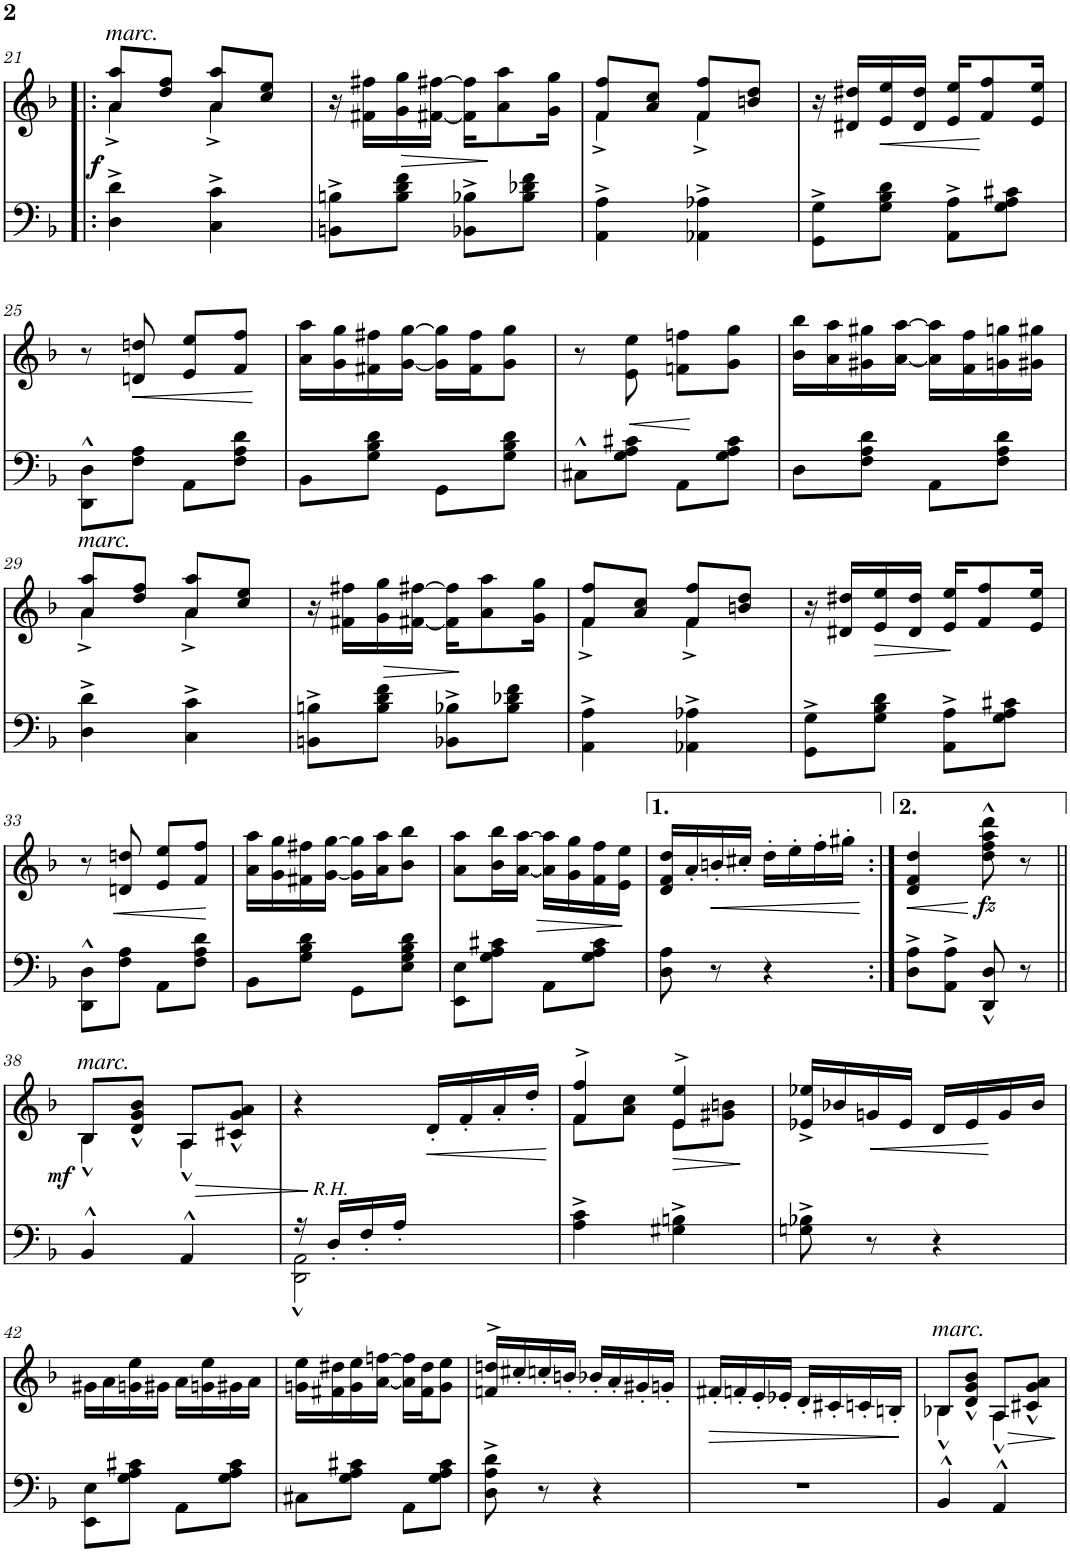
**kern	**kern	**dynam
*part2	*part1	*part1
*staff2	*staff1	*staff1
*I"Piano	*I"Piano	*
*I'Pno	*I'Pno	*
!!LO:PB:g=z
*clefF4	*clefG2	*
*k[b-]	*k[b-]	*
*F:	*F:	*
*M2/4	*M2/4	*
=21!|:	=21!|:	=21!|:
*	*^	*
!	!LO:TX:a:i:t=marc.	!	!
!	!	!	!LO:DY:b
!	!	!	!LO:DY:n=1:b
4D\^ 4d\^	8a/ 8aa/L	4a^\	f f
.	8dd/ 8ff/J	.	.
4C\^ 4c\^	8a/ 8aa/L	4a^\	.
.	8cc/ 8ee/J	.	.
*	*v	*v	*
=22	=22	=22
8BBn\^ 8Bn\^L	16r	.
.	16f#X\ 16ff#X\LL	.
8B\ 8d\ 8f\J	16g\ 16gg\	.
.	[16f#X\ [16ff#X\JJ	.
8BB-X\^ 8B-X\^L	16f#\] 16ff#\]KL	.
.	8a\ 8aa\	.
8B-\ 8d-X\ 8f\J	.	.
.	16g\ 16gg\Jk	.
=23	=23	=23
*	*^	*
4AA\^ 4A\^	8f/ 8ff/L	4f^\	.
.	8a/ 8cc/J	.	.
4AA-X\^ 4A-X\^	8f/ 8ff/L	4f^\	.
.	8bn/ 8dd/J	.	.
*	*v	*v	*
=24	=24	=24
8GG\^ 8G\^L	16r	.
.	16d#X/ 16dd#X/LL	.
!	!	!LO:HP:b
8G\ 8B-\ 8d\J	16e/ 16ee/	<
.	16d#/ 16dd#/JJ	.
8AA\^ 8A\^L	16e/ 16ee/KL	.
.	8f/ 8ff/	[
8G\ 8A\ 8c#X\J	.	.
.	16e/ 16ee/Jk	.
!!LO:LB:g=z
=25	=25	=25
8DD\^^ 8D\^^L	8r	.
!	!	!LO:HP:b
8F\ 8A\J	8dn/ 8ddn/	<
8AA\L	8e/ 8ee/L	.
8F\ 8A\ 8d\J	8f/ 8ff/J	.
.	.	[
=26	=26	=26
8BB-\L	16a\ 16aa\LL	.
.	16g\ 16gg\	.
8G\ 8B-\ 8d\J	16f#X\ 16ff#X\	.
.	[16g\ [16gg\JJ	.
8GG\L	16g\] 16gg\]LL	.
.	16f#\ 16ff#\J	.
8G\ 8B-\ 8d\J	8g\ 8gg\J	.
=27	=27	=27
8C#X^^\L	8r	.
!	!	!LO:HP:b
8G\ 8A\ 8c#X\J	8e\ 8ee\	<
8AA\L	8fn\ 8ffn\L	.
8G\ 8A\ 8c#\J	8g\ 8gg\J	[
=28	=28	=28
8D\L	16b-\ 16bb-\LL	.
.	16a\ 16aa\	.
8F\ 8A\ 8d\J	16g#X\ 16gg#X\	.
.	[16a\ [16aa\JJ	.
8AA\L	16a\] 16aa\]LL	.
.	16f\ 16ff\	.
8F\ 8A\ 8d\J	16gn\ 16ggn\	.
.	16g#X\ 16gg#X\JJ	.
!!LO:LB:g=z
=29	=29	=29
*	*^	*
!	!LO:TX:a:i:t=marc.	!	!
4D\^ 4d\^	8a/ 8aa/L	4a^\	.
.	8dd/ 8ff/J	.	.
4C\^ 4c\^	8a/ 8aa/L	4a^\	.
.	8cc/ 8ee/J	.	.
*	*v	*v	*
=30	=30	=30
8BBn\^ 8Bn\^L	16r	.
.	16f#X\ 16ff#X\LL	.
!	!	!LO:HP:b
8B\ 8d\ 8f\J	16g\ 16gg\	>
.	[16f#X\ [16ff#X\JJ	.
8BB-X\^ 8B-X\^L	16f#\] 16ff#\]KL	.
.	8a\ 8aa\	]
8B-\ 8d-X\ 8f\J	.	.
.	16g\ 16gg\Jk	.
=31	=31	=31
*	*^	*
4AA\^ 4A\^	8f/ 8ff/L	4f^\	.
.	8a/ 8cc/J	.	.
4AA-X\^ 4A-X\^	8f/ 8ff/L	4f^\	.
.	8bn/ 8dd/J	.	.
*	*v	*v	*
=32	=32	=32
8GG\^ 8G\^L	16r	.
.	16d#X/ 16dd#X/LL	.
!	!	!LO:HP:b
8G\ 8B-\ 8d\J	16e/ 16ee/	>
.	16d#/ 16dd#/JJ	.
8AA\^ 8A\^L	16e/ 16ee/KL	.
.	8f/ 8ff/	]
8G\ 8A\ 8c#X\J	.	.
.	16e/ 16ee/Jk	.
!!LO:LB:g=z
=33	=33	=33
8DD\^^ 8D\^^L	8r	.
!	!	!LO:HP:b
8F\ 8A\J	8dn/ 8ddn/	<
8AA\L	8e/ 8ee/L	.
8F\ 8A\ 8d\J	8f/ 8ff/J	.
.	.	[
=34	=34	=34
8BB-\L	16a\ 16aa\LL	.
.	16g\ 16gg\	.
8G\ 8B-\ 8d\J	16f#X\ 16ff#X\	.
.	[16g\ [16gg\JJ	.
8GG\L	16g\] 16gg\]LL	.
.	16a\ 16aa\J	.
8E\ 8G\ 8B-\ 8d\J	8b-\ 8bb-\J	.
=35	=35	=35
8EE\ 8E\L	8a\ 8aa\L	.
8G\ 8A\ 8c#X\J	16b-\ 16bb-\L	.
.	[16a\ [16aa\JJ	.
!	!	!LO:HP:b
8AA\L	16a\] 16aa\]LL	>
.	16g\ 16gg\	.
8G\ 8A\ 8c#\J	16f\ 16ff\	.
.	16e\ 16ee\JJ	.
.	.	]
=36	=36	=36
8D\ 8A\	16d/ 16f/ 16dd/LL	.
.	16a'/	.
!	!	!LO:HP:b
8r	16bn'/	<
.	16cc#X'/JJ	.
4r	16dd'\LL	.
.	16ee'\	.
.	16ff'\	.
.	16gg#X'\JJ	.
.	.	[
=37:|!	=37:|!	=37:|!
!	!	!LO:HP:b
8D\^ 8A\^L	4d/ 4f/ 4dd/	<
8AA\^ 8A\^J	.	.
!	!	!LO:DY:n=1:b
8DD/^^ 8D/^^	8dd\^^ 8ff\^^ 8aa\^^ 8ddd\^^	[ fz
8r	8r	.
!!LO:LB:g=z
=38||	=38||	=38||
*	*^	*
!	!LO:TX:a:i:t=marc.	!	!
!	!	!	!LO:DY:b
4BB-^^/	8B-^^/L	4B-\	mf
.	8d/^^ 8g/^^ 8b-/^^J	.	.
!	!	!	!LO:HP:b
4AA^^/	8A^^/L	4A\	>
.	8c#X/^^ 8g/^^ 8a/^^J	.	.
*	*v	*v	*
.	.	]
=39	=39	=39
*^	*	*
!	!	!LO:TX:b:i:t=R.H.	!
16r	2DD\^^ 2AA\^^	4r	.
16D'</LL	.	.	.
16F'</	.	.	.
16A'</JJ	.	.	.
!	!	!	!LO:HP:b
4ryy	.	16d'/LL	<
.	.	16f'/	.
.	.	16a'/	.
.	.	16dd'/JJ	.
*v	*v	*	*
.	.	[
=40	=40	=40
*	*^	*
4A\^ 4c\^	4f/^ 4ff/^	8f\L	.
.	.	8a\ 8cc\J	.
!	!	!	!LO:HP:b
4G#X\^ 4Bn\^	4e/^ 4ee/^	8e\L	>
.	.	8g#X\ 8bn\J	.
*	*v	*v	*
.	.	]
=41	=41	=41
8Gn\^ 8B-X\^	16e-X/^ 16ee-X/^LL	.
.	16b-X/	.
!	!	!LO:HP:b
8r	16gn/	<
.	16e-/JJ	.
4r	16d/LL	.
.	16e-/	.
.	16g/	[
.	16b-/JJ	.
!!LO:LB:g=z
=42	=42	=42
8EE\ 8E\L	16g#X\LL	.
.	16a\	.
8G\ 8A\ 8c#X\J	16gn\ 16ee\	.
.	16g#X\JJ	.
8AA\L	16a\LL	.
.	16gn\ 16ee\	.
8G\ 8A\ 8c#\J	16g#X\	.
.	16a\JJ	.
=43	=43	=43
8C#X\L	16gn\ 16ee\LL	.
.	16f#X\ 16dd#X\	.
8G\ 8A\ 8c#X\J	16g\ 16ee\	.
.	[16a\ [16ffn\JJ	.
8AA\L	16a\] 16ff\]LL	.
.	16f#\ 16dd#\J	.
8G\ 8A\ 8c#\J	8g\ 8ee\J	.
=44	=44	=44
8D\^ 8A\^ 8d\^	16fn/^> 16ddn/^>LL	.
.	16cc#X'/	.
8r	16ccn'/	.
.	16bn'/JJ	.
4r	16b-X'/LL	.
.	16a'/	.
.	16g#X'/	.
.	16gn'/JJ	.
=45	=45	=45
!	!	!LO:HP:b
2r	16f#X'/LL	>
.	16fn'/	.
.	16e'/	.
.	16e-X'/JJ	.
.	16d'/LL	.
.	16c#X'/	.
.	16cn'/	.
.	16Bn'/JJ	.
.	.	]
=46	=46	=46
*	*^	*
!	!LO:TX:a:i:t=marc.	!	!
4BB-^^/	8B-X^^/L	4B-\	.
.	8d/^^ 8g/^^ 8b-/^^J	.	.
!	!	!	!LO:HP:b
4AA^^/	8A^^/L	4A\	>
.	8c#X/^^ 8g/^^ 8a/^^J	.	.
*	*v	*v	*
.	.	]
=	=	=
*-	*-	*-
